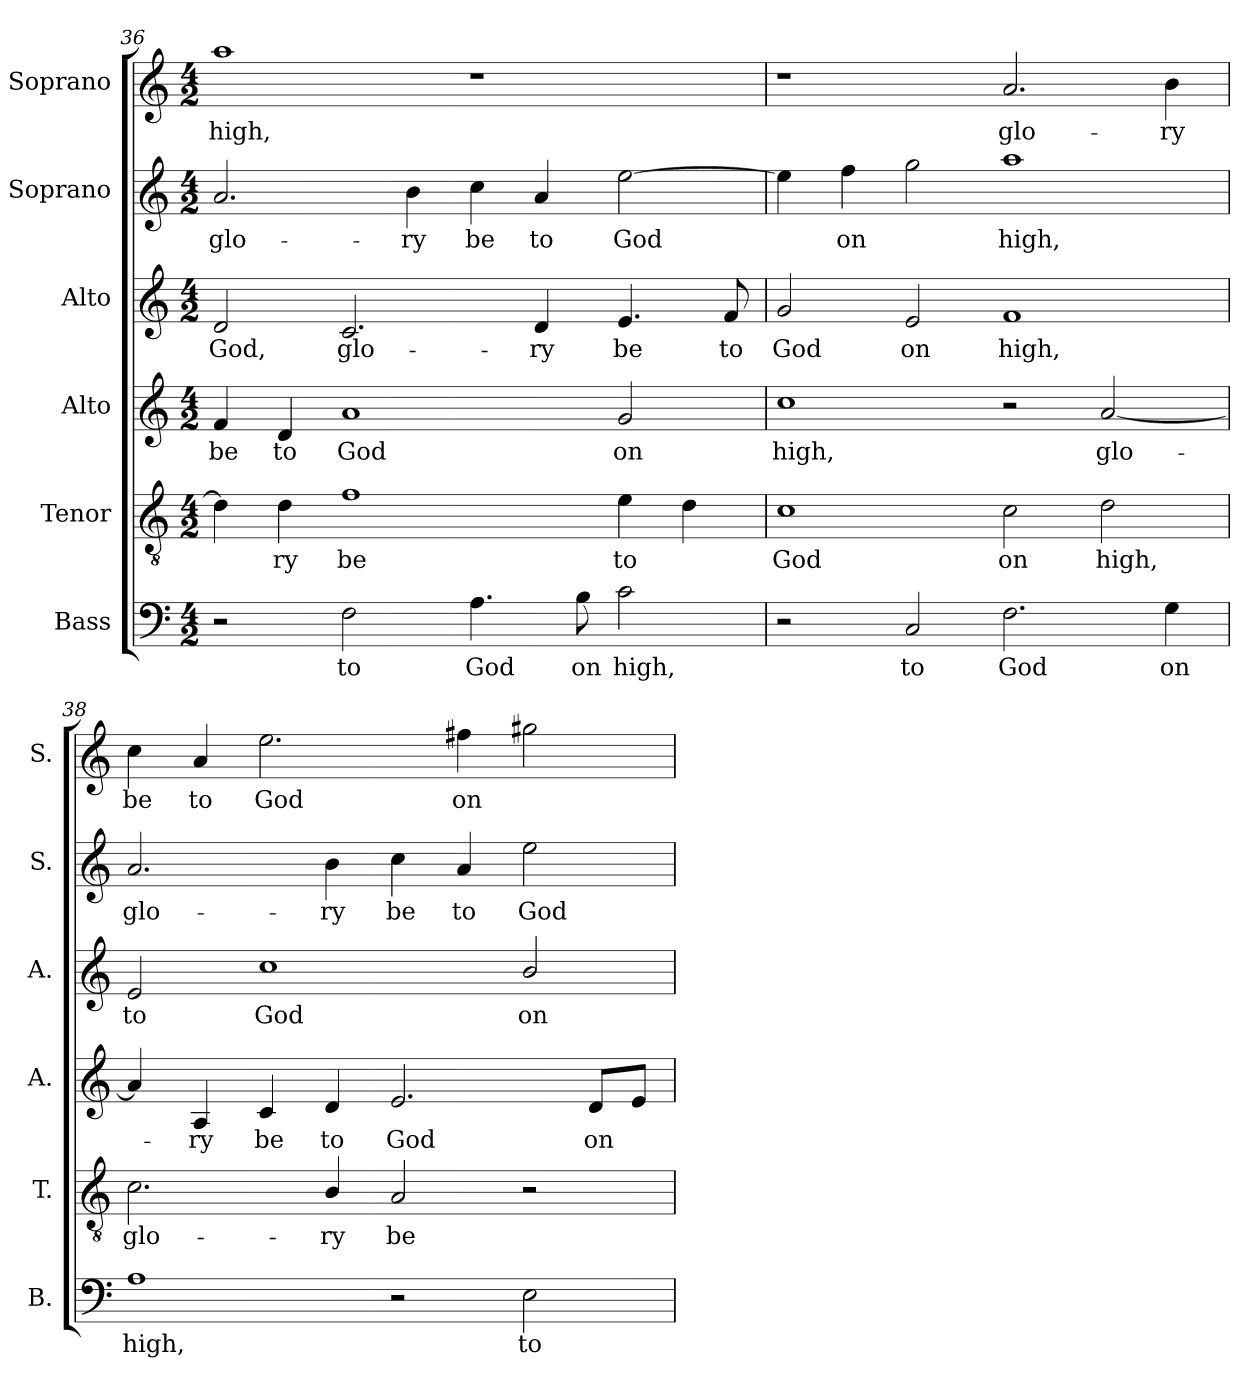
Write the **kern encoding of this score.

**kern	**text	**kern	**text	**kern	**text	**kern	**text	**kern	**text	**kern	**text
*part6	*part6	*part5	*part5	*part4	*part4	*part3	*part3	*part2	*part2	*part1	*part1
*staff6	*staff6	*staff5	*staff5	*staff4	*staff4	*staff3	*staff3	*staff2	*staff2	*staff1	*staff1
*I"Bass	*	*I"Tenor	*	*I"Alto	*	*I"Alto	*	*I"Soprano	*	*I"Soprano	*
*I'B.	*	*I'T.	*	*I'A.	*	*I'A.	*	*I'S.	*	*I'S.	*
!!LO:PB:g=z
*clefF4	*	*clefGv2	*	*clefG2	*	*clefG2	*	*clefG2	*	*clefG2	*
*	*	*ITrd7c12	*	*	*	*	*	*	*	*	*
*k[]	*	*k[]	*	*k[]	*	*k[]	*	*k[]	*	*k[]	*
*C:	*	*C:	*	*C:	*	*C:	*	*C:	*	*C:	*
*M4/2	*	*M4/2	*	*M4/2	*	*M4/2	*	*M4/2	*	*M4/2	*
=36	=36	=36	=36	=36	=36	=36	=36	=36	=36	=36	=36
!	!	!	!	!	!LO:LY:b:color=#000000	!	!	!	!	!	!
!	!	!	!	!	!	!	!LO:LY:b:color=#000000	!	!	!	!
!	!	!	!	!	!	!	!	!	!LO:LY:b:color=#000000	!	!
!	!	!	!	!	!	!	!	!	!	!	!LO:LY:b:color=#000000
2r	.	4Di\]	.	4fi/	be	2di/	God,	2.ai/	glo-	1aai	high,
!	!	!	!LO:LY:b:color=#000000	!	!	!	!	!	!	!	!
!	!	!	!	!	!LO:LY:b:color=#000000	!	!	!	!	!	!
.	.	4Di\	-ry	4di/	to	.	.	.	.	.	.
!	!LO:LY:b:color=#000000	!	!	!	!	!	!	!	!	!	!
!	!	!	!LO:LY:b:color=#000000	!	!	!	!	!	!	!	!
!	!	!	!	!	!LO:LY:b:color=#000000	!	!	!	!	!	!
!	!	!	!	!	!	!	!LO:LY:b:color=#000000	!	!	!	!
2Fi\	to	1Fi	be	1ai	God	2.ci/	glo-	.	.	.	.
!	!	!	!	!	!	!	!	!	!LO:LY:b:color=#000000	!	!
.	.	.	.	.	.	.	.	4bi\	-ry	.	.
!	!LO:LY:b:color=#000000	!	!	!	!	!	!	!	!	!	!
!	!	!	!	!	!	!	!	!	!LO:LY:b:color=#000000	!	!
4.Ai\	God	.	.	.	.	.	.	4cci\	be	1r	.
!	!	!	!	!	!	!	!LO:LY:b:color=#000000	!	!	!	!
!	!	!	!	!	!	!	!	!	!LO:LY:b:color=#000000	!	!
.	.	.	.	.	.	4di/	-ry	4ai/	to	.	.
!	!LO:LY:b:color=#000000	!	!	!	!	!	!	!	!	!	!
8Bi\	on	.	.	.	.	.	.	.	.	.	.
!	!LO:LY:b:color=#000000	!	!	!	!	!	!	!	!	!	!
!	!	!	!LO:LY:b:color=#000000	!	!	!	!	!	!	!	!
!	!	!	!	!	!LO:LY:b:color=#000000	!	!	!	!	!	!
!	!	!	!	!	!	!	!LO:LY:b:color=#000000	!	!	!	!
!	!	!	!	!	!	!	!	!	!LO:LY:b:color=#000000	!	!
2ci\	high,	4Ei\	to	2gi/	on	4.ei/	be	[2eei\	God	.	.
.	.	4Di\	.	.	.	.	.	.	.	.	.
!	!	!	!	!	!	!	!LO:LY:b:color=#000000	!	!	!	!
.	.	.	.	.	.	8fi/	to	.	.	.	.
=37	=37	=37	=37	=37	=37	=37	=37	=37	=37	=37	=37
!	!	!	!LO:LY:b:color=#000000	!	!	!	!	!	!	!	!
!	!	!	!	!	!LO:LY:b:color=#000000	!	!	!	!	!	!
!	!	!	!	!	!	!	!LO:LY:b:color=#000000	!	!	!	!
2r	.	1Ci	God	1cci	high,	2gi/	God	4eei\]	.	1r	.
!	!	!	!	!	!	!	!	!	!LO:LY:b:color=#000000	!	!
.	.	.	.	.	.	.	.	4ffi\	on	.	.
!	!LO:LY:b:color=#000000	!	!	!	!	!	!	!	!	!	!
!	!	!	!	!	!	!	!LO:LY:b:color=#000000	!	!	!	!
2Ci/	to	.	.	.	.	2ei/	on	2ggi\	.	.	.
!	!LO:LY:b:color=#000000	!	!	!	!	!	!	!	!	!	!
!	!	!	!LO:LY:b:color=#000000	!	!	!	!	!	!	!	!
!	!	!	!	!	!	!	!LO:LY:b:color=#000000	!	!	!	!
!	!	!	!	!	!	!	!	!	!LO:LY:b:color=#000000	!	!
!	!	!	!	!	!	!	!	!	!	!	!LO:LY:b:color=#000000
2.Fi\	God	2Ci\	on	2r	.	1fi	high,	1aai	high,	2.ai/	glo-
!	!	!	!LO:LY:b:color=#000000	!	!	!	!	!	!	!	!
!	!	!	!	!	!LO:LY:b:color=#000000	!	!	!	!	!	!
.	.	2Di\	high,	[2ai/	glo-	.	.	.	.	.	.
!	!LO:LY:b:color=#000000	!	!	!	!	!	!	!	!	!	!
!	!	!	!	!	!	!	!	!	!	!	!LO:LY:b:color=#000000
4Gi\	on	.	.	.	.	.	.	.	.	4bi\	-ry
=38	=38	=38	=38	=38	=38	=38	=38	=38	=38	=38	=38
!	!LO:LY:b:color=#000000	!	!	!	!	!	!	!	!	!	!
!	!	!	!LO:LY:b:color=#000000	!	!	!	!	!	!	!	!
!	!	!	!	!	!	!	!LO:LY:b:color=#000000	!	!	!	!
!	!	!	!	!	!	!	!	!	!LO:LY:b:color=#000000	!	!
!	!	!	!	!	!	!	!	!	!	!	!LO:LY:b:color=#000000
1Ai	high,	2.Ci\	glo-	4ai/]	.	2ei/	to	2.ai/	glo-	4cci\	be
!	!	!	!	!	!LO:LY:b:color=#000000	!	!	!	!	!	!
!	!	!	!	!	!	!	!	!	!	!	!LO:LY:b:color=#000000
.	.	.	.	4Ai/	-ry	.	.	.	.	4ai/	to
!	!	!	!	!	!LO:LY:b:color=#000000	!	!	!	!	!	!
!	!	!	!	!	!	!	!LO:LY:b:color=#000000	!	!	!	!
!	!	!	!	!	!	!	!	!	!	!	!LO:LY:b:color=#000000
.	.	.	.	4ci/	be	1cci	God	.	.	2.eei\	God
!	!	!	!LO:LY:b:color=#000000	!	!	!	!	!	!	!	!
!	!	!	!	!	!LO:LY:b:color=#000000	!	!	!	!	!	!
!	!	!	!	!	!	!	!	!	!LO:LY:b:color=#000000	!	!
.	.	4BBi/	-ry	4di/	to	.	.	4bi\	-ry	.	.
!	!	!	!LO:LY:b:color=#000000	!	!	!	!	!	!	!	!
!	!	!	!	!	!LO:LY:b:color=#000000	!	!	!	!	!	!
!	!	!	!	!	!	!	!	!	!LO:LY:b:color=#000000	!	!
2r	.	2AAi/	be	2.ei/	God	.	.	4cci\	be	.	.
!	!	!	!	!	!	!	!	!	!LO:LY:b:color=#000000	!	!
!	!	!	!	!	!	!	!	!	!	!	!LO:LY:b:color=#000000
.	.	.	.	.	.	.	.	4ai/	to	4ff#Xi\	on
!	!LO:LY:b:color=#000000	!	!	!	!	!	!	!	!	!	!
!	!	!	!	!	!	!	!LO:LY:b:color=#000000	!	!	!	!
!	!	!	!	!	!	!	!	!	!LO:LY:b:color=#000000	!	!
2Ei\	to	2r	.	.	.	2bi/	on	2eei\	God	2gg#Xi\	.
!	!	!	!	!	!LO:LY:b:color=#000000	!	!	!	!	!	!
.	.	.	.	8di/L	on	.	.	.	.	.	.
.	.	.	.	8ei/J	.	.	.	.	.	.	.
=	=	=	=	=	=	=	=	=	=	=	=
*-	*-	*-	*-	*-	*-	*-	*-	*-	*-	*-	*-
